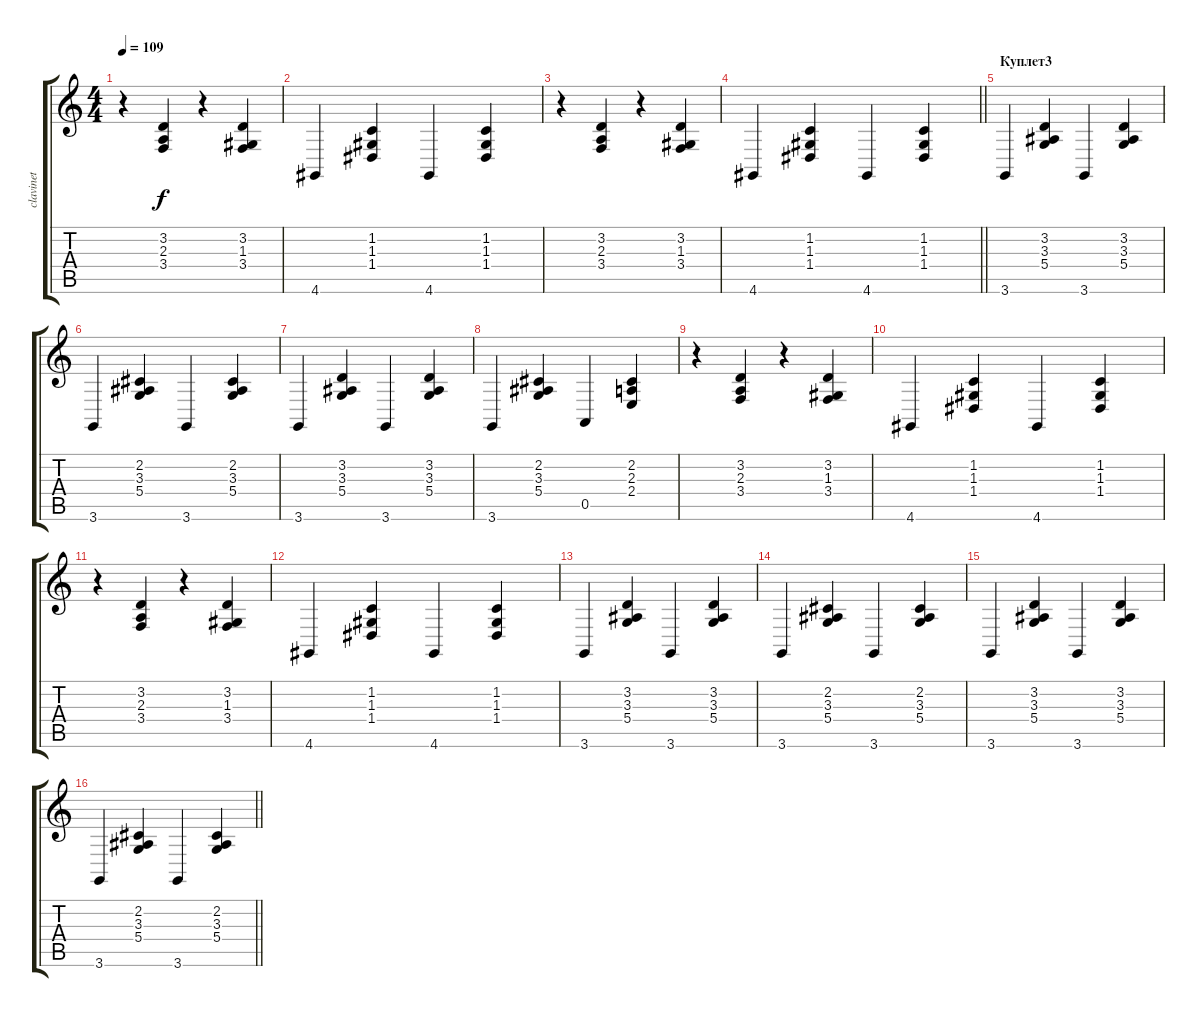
\track ("clavinet" "clavinet") {instrument clavinet}
\staff {score tabs}
\tuning (E4 B3 G3 D3 A2 E2) {hide}
\ts (4 4)
\tempo 109
\clef g2
\ks c
r.4{dy f} (3.2 2.3 3.4).4 r.4 (3.2 1.3 3.4).4 |
4.6.4 (1.2 1.3 1.4).4 4.6.4 (1.2 1.3 1.4).4 |
r.4 (3.2 2.3 3.4).4 r.4 (3.2 1.3 3.4).4 |
\barLineRight lightlight
4.6.4 (1.2 1.3 1.4).4 4.6.4 (1.2 1.3 1.4).4 |
\section ("" "Куплет3")
3.6.4 (3.2 3.3 5.4).4 3.6.4 (3.2 3.3 5.4).4 |
3.6.4 (2.2 3.3 5.4).4 3.6.4 (2.2 3.3 5.4).4 |
3.6.4 (3.2 3.3 5.4).4 3.6.4 (3.2 3.3 5.4).4 |
3.6.4 (2.2 3.3 5.4).4 0.5.4 (2.2 2.3 2.4).4 |
r.4 (3.2 2.3 3.4).4 r.4 (3.2 1.3 3.4).4 |
4.6.4 (1.2 1.3 1.4).4 4.6.4 (1.2 1.3 1.4).4 |
r.4 (3.2 2.3 3.4).4 r.4 (3.2 1.3 3.4).4 |
4.6.4 (1.2 1.3 1.4).4 4.6.4 (1.2 1.3 1.4).4 |
3.6.4 (3.2 3.3 5.4).4 3.6.4 (3.2 3.3 5.4).4 |
3.6.4 (2.2 3.3 5.4).4 3.6.4 (2.2 3.3 5.4).4 |
3.6.4 (3.2 3.3 5.4).4 3.6.4 (3.2 3.3 5.4).4 |
\barLineRight lightlight
3.6.4 (2.2 3.3 5.4).4 3.6.4 (2.2 3.3 5.4).4
